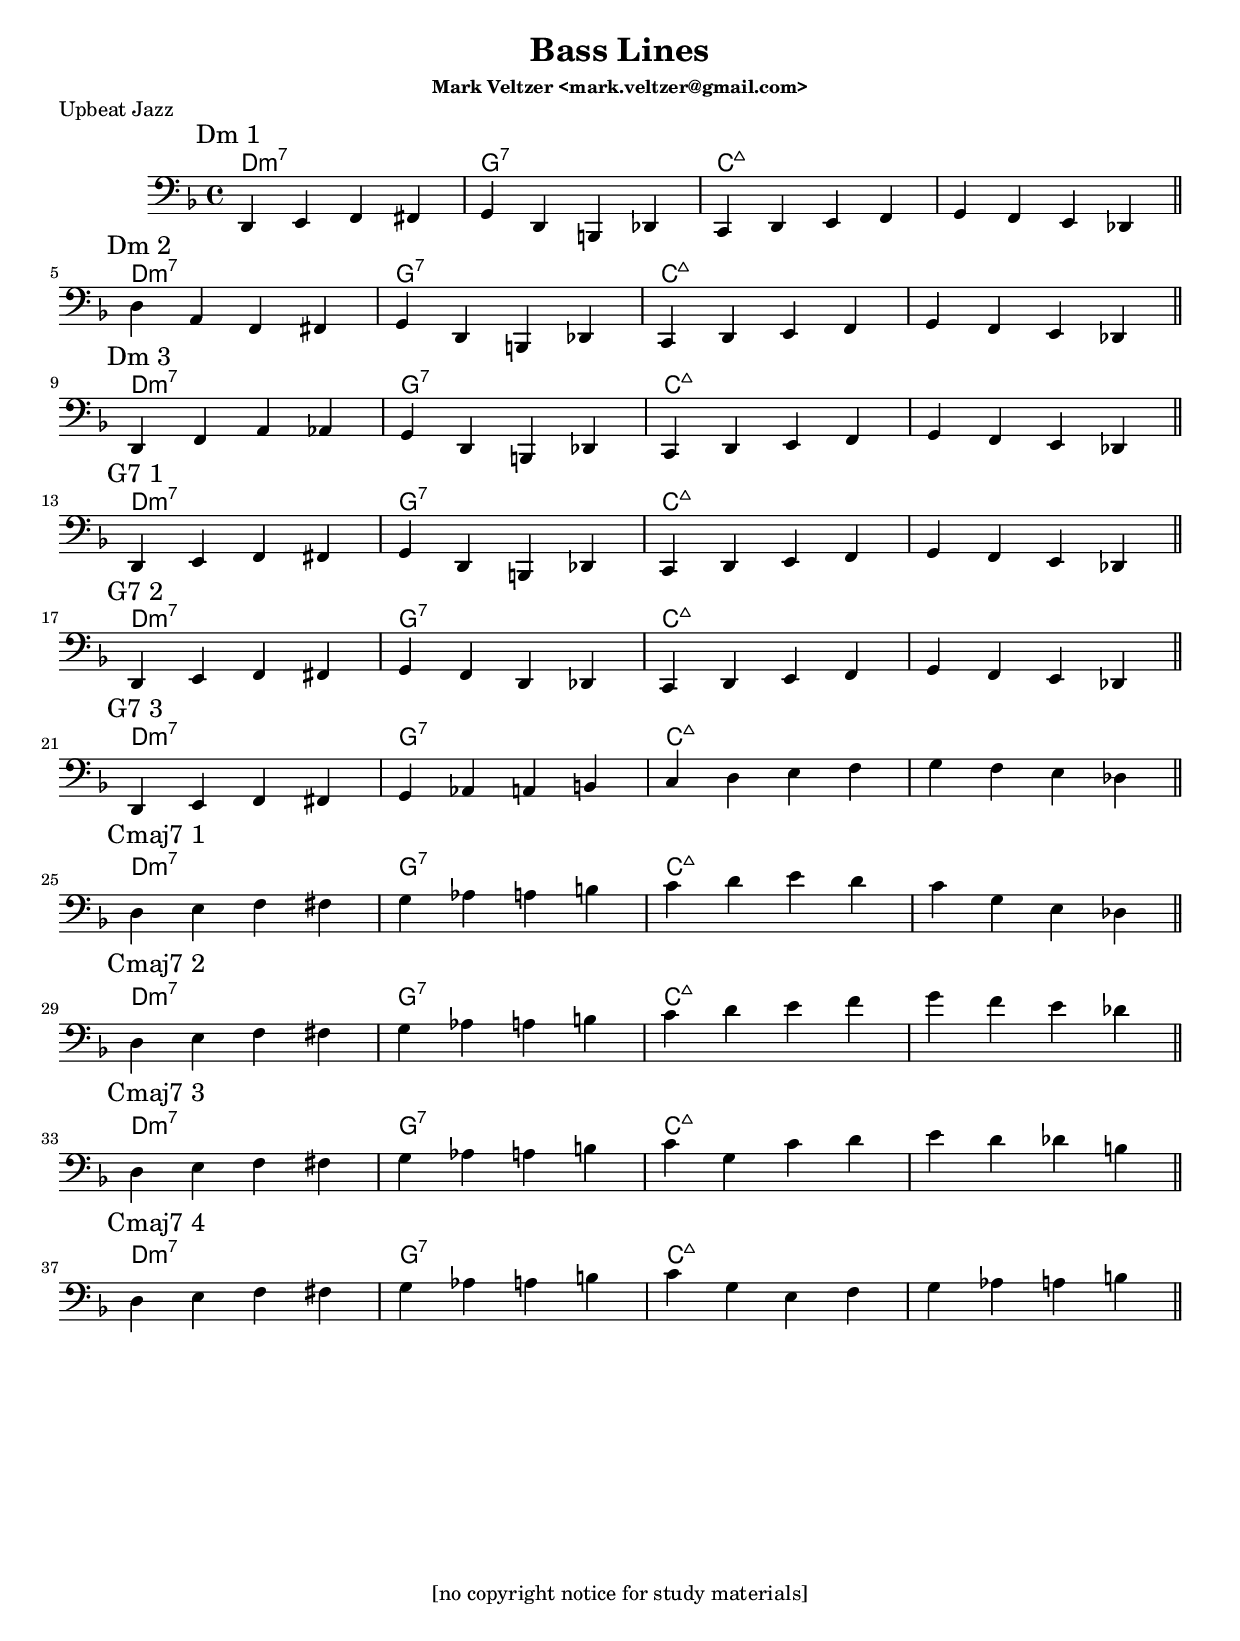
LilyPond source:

\include "src/include/common.lyi"
\header {
	title="Bass Lines"
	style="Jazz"
	piece="Upbeat Jazz"

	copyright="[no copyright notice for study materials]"

	completion="5"
}

%{
	TODO:
	- Emphasize the bars which are important in the variations (how do you do that in lilypond ?)
	- add short bass lines, ones which form the harmony Dm7,G7,Cm7,F7,...
	- add long bass lines for harmony: Dm7,Dm7,G7,G7
	- add turn around bass lines for harmony: Cmaj7,A7,Dm7,G7
%}

\score {
<<
\chords {
	\set chordChanges = ##t
	d1:min7 | g1:7 | c1:maj7 | c1:maj7 \bar "||" \break
	d1:min7 | g1:7 | c1:maj7 | c1:maj7 \bar "||" \break
	d1:min7 | g1:7 | c1:maj7 | c1:maj7 \bar "||" \break
	d1:min7 | g1:7 | c1:maj7 | c1:maj7 \bar "||" \break
	d1:min7 | g1:7 | c1:maj7 | c1:maj7 \bar "||" \break
	d1:min7 | g1:7 | c1:maj7 | c1:maj7 \bar "||" \break
	d1:min7 | g1:7 | c1:maj7 | c1:maj7 \bar "||" \break
	d1:min7 | g1:7 | c1:maj7 | c1:maj7 \bar "||" \break
	d1:min7 | g1:7 | c1:maj7 | c1:maj7 \bar "||" \break
	d1:min7 | g1:7 | c1:maj7 | c1:maj7 \bar "||" \break
}
\new Voice="melody" {
	\time 4/4
	\key f \major
	\clef bass
	\relative c, {
		%% Dm has: d e f fis, d a f fis, d f a aes
		%% G7 has: g d b des, g f d des, g aes a b
		%% Cmaj has:
		%% c d e d c g e des 
		%% c d e f g f e des
		%% c g c d e d des b
		%% c g e f g aes a b
		%% I should have at least 3 x 3 x 4 = 9 X 4 = 36 options
		\mark "Dm 1"
		d4 e f fis | g d b des | c d e f | g f e des |
		\mark "Dm 2"
		d'4 a f fis | g d b des | c d e f | g f e des |
		\mark "Dm 3"
		d f a aes | g d b des | c d e f | g f e des |

		\mark "G7 1"
		d4 e f fis | g d b des | c d e f | g f e des |
		\mark "G7 2"
		d4 e f fis | g f d des | c d e f | g f e des |
		\mark "G7 3"
		d4 e f fis | g aes a b | c d e f | g f e des |

		\mark "Cmaj7 1"
		d4 e f fis | g aes a b | c d e d | c g e des |
		\mark "Cmaj7 2"
		d4 e f fis | g aes a b | c d e f | g f e des |
		\mark "Cmaj7 3"
		d,4 e f fis | g aes a b | c g c d | e d des b |
		\mark "Cmaj7 4"
		d,4 e f fis | g aes a b | c g e f | g aes a b |
	}
}
>>
	\midi {
		\context {
			\Score
			tempoWholesPerMinute = #(ly:make-moment 130 4)
		}
	}
	\layout {}
}
